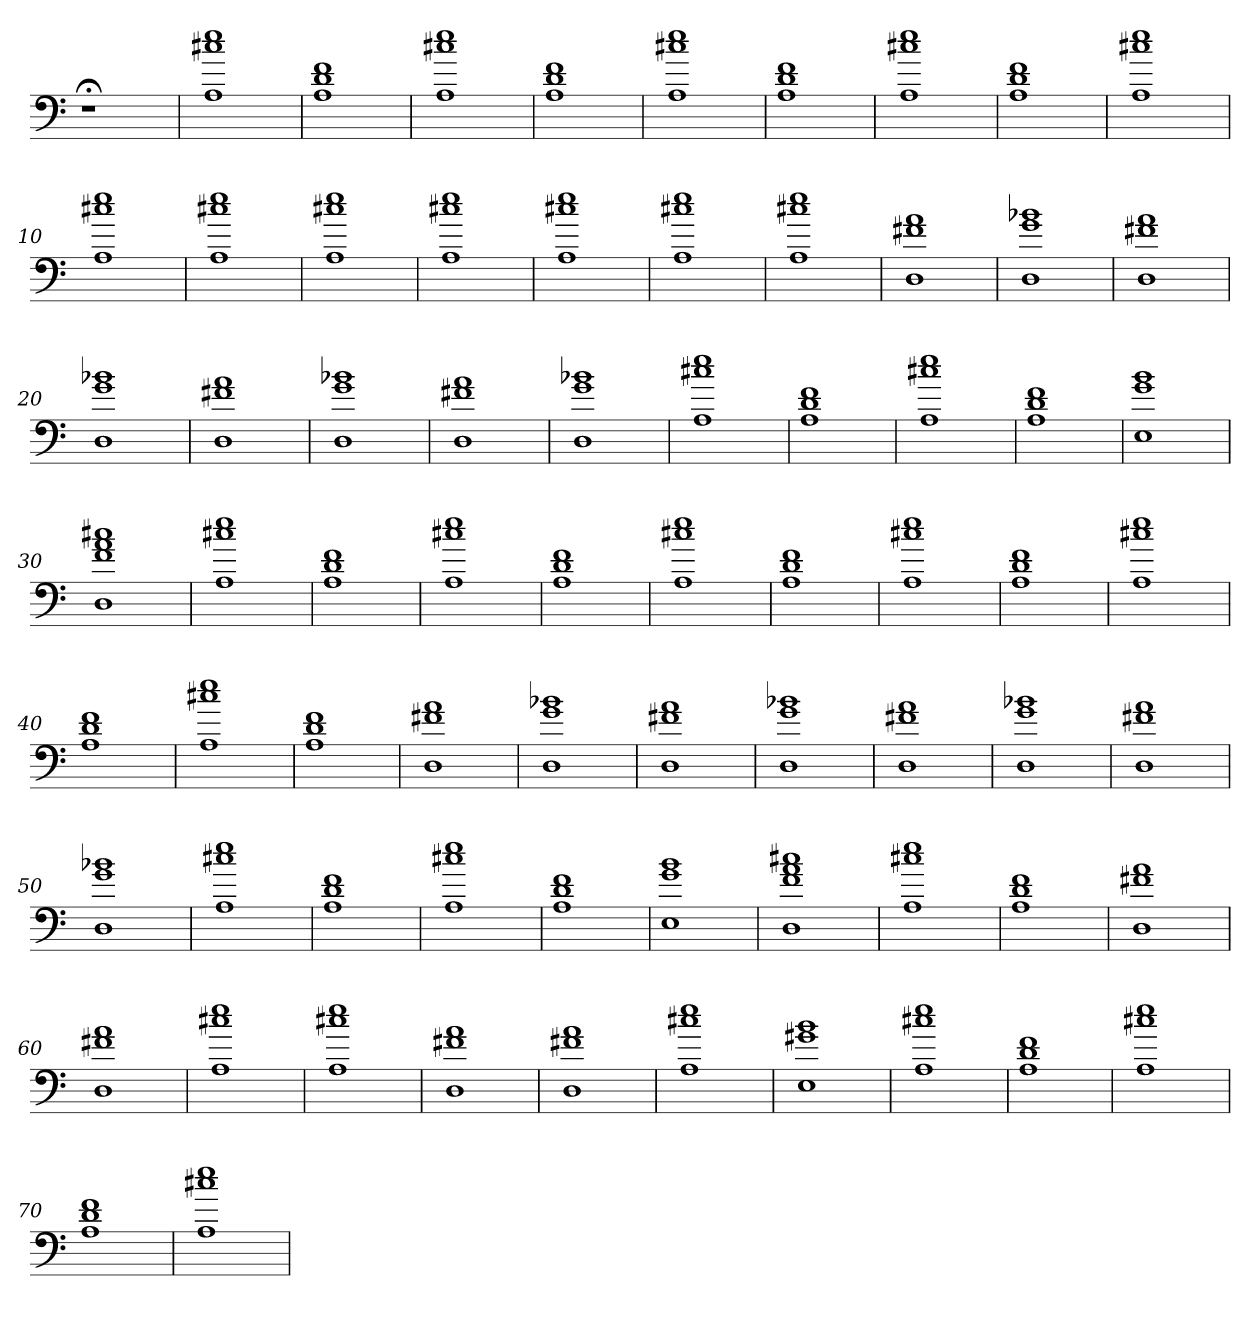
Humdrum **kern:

**kern
*part1
*staff1
=
1r;<
=1
1A 1cc#X 1ee
=2
1A 1d 1f
=3
1A 1cc#X 1ee
=4
1A 1d 1f
=5
1A 1cc#X 1ee
=6
1A 1d 1f
=7
1A 1cc#X 1ee
=8
1A 1d 1f
=9
1A 1cc#X 1ee
=10
1A 1cc#X 1ee
=11
1A 1cc#X 1ee
=12
1A 1cc#X 1ee
=13
1A 1cc#X 1ee
=14
1A 1cc#X 1ee
=15
1A 1cc#X 1ee
=16
1A 1cc#X 1ee
=17
1D 1f#X 1a
=18
1D 1g 1b-X
=19
1D 1f#X 1a
=20
1D 1g 1b-X
=21
1D 1f#X 1a
=22
1D 1g 1b-X
=23
1D 1f#X 1a
=24
1D 1g 1b-X
=25
1A 1cc#X 1ee
=26
1A 1d 1f
=27
1A 1cc#X 1ee
=28
1A 1d 1f
=29
1E 1g 1b
=30
1D 1f 1a 1cc#X
=31
1A 1cc#X 1ee
=32
1A 1d 1f
=33
1A 1cc#X 1ee
=34
1A 1d 1f
=35
1A 1cc#X 1ee
=36
1A 1d 1f
=37
1A 1cc#X 1ee
=38
1A 1d 1f
=39
1A 1cc#X 1ee
=40
1A 1d 1f
=41
1A 1cc#X 1ee
=42
1A 1d 1f
=43
1D 1f#X 1a
=44
1D 1g 1b-X
=45
1D 1f#X 1a
=46
1D 1g 1b-X
=47
1D 1f#X 1a
=48
1D 1g 1b-X
=49
1D 1f#X 1a
=50
1D 1g 1b-X
=51
1A 1cc#X 1ee
=52
1A 1d 1f
=53
1A 1cc#X 1ee
=54
1A 1d 1f
=55
1E 1g 1b
=56
1D 1f 1a 1cc#X
=57
1A 1cc#X 1ee
=58
1A 1d 1f
=59
1D 1f#X 1a
=60
1D 1f#X 1a
=61
1A 1cc#X 1ee
=62
1A 1cc#X 1ee
=63
1D 1f#X 1a
=64
1D 1f#X 1a
=65
1A 1cc#X 1ee
=66
1E 1g#X 1b
=67
1A 1cc#X 1ee
=68
1A 1d 1f
=69
1A 1cc#X 1ee
=70
1A 1d 1f
=71
1A 1cc#X 1ee
=
*-
